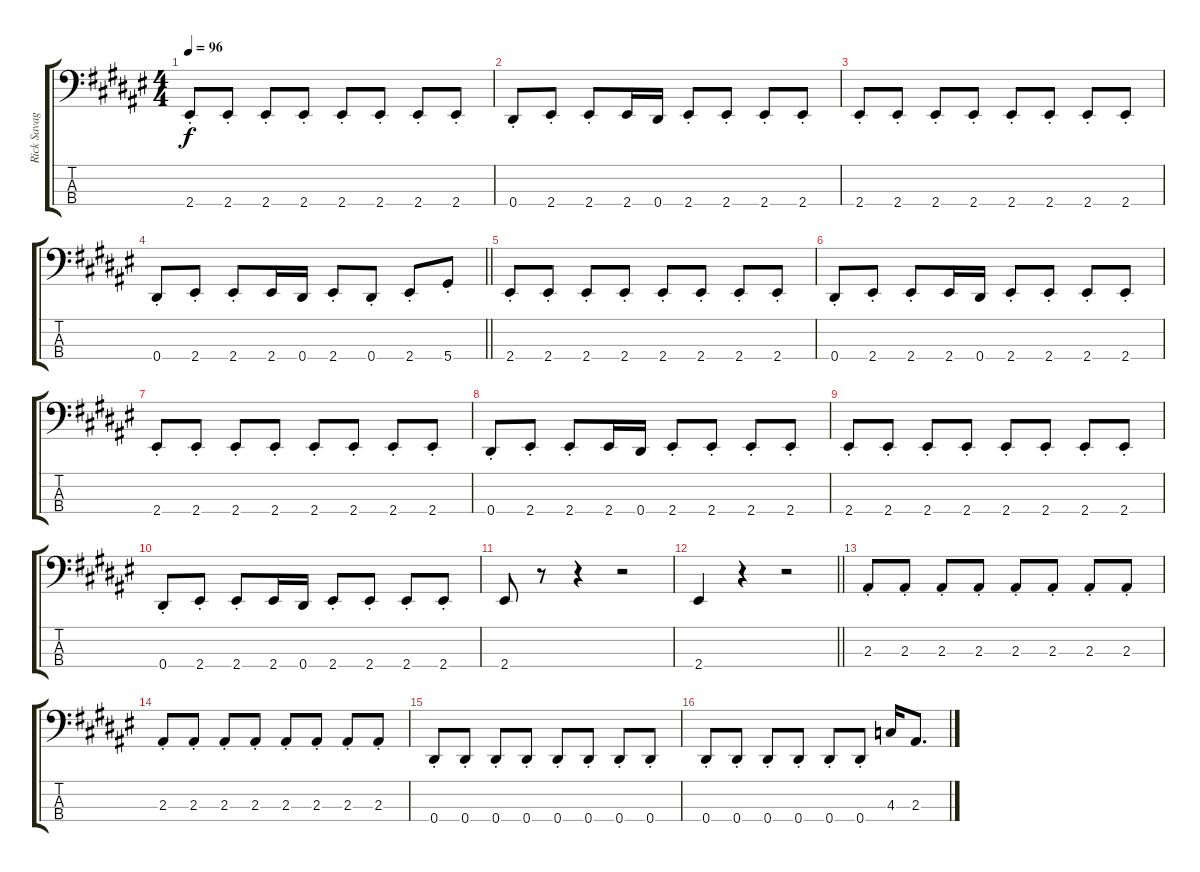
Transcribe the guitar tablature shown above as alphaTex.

\track ("Rick Savage" "Rick Savag") {instrument electricbassfinger}
\staff {score tabs}
\tuning (Gb2 Db2 Ab1 Eb1) {hide}
\ts (4 4)
\tempo 96
\clef f4
\ks f#
2.4{st}.8{dy f} 2.4{st}.8 2.4{st}.8 2.4{st}.8 2.4{st}.8 2.4{st}.8 2.4{st}.8 2.4{st}.8 |
0.4{st}.8 2.4{st}.8 2.4{st}.8 2.4.16 0.4.16 2.4{st}.8 2.4{st}.8 2.4{st}.8 2.4{st}.8 |
2.4{st}.8 2.4{st}.8 2.4{st}.8 2.4{st}.8 2.4{st}.8 2.4{st}.8 2.4{st}.8 2.4{st}.8 |
\barLineRight lightlight
0.4{st}.8 2.4{st}.8 2.4{st}.8 2.4.16 0.4.16 2.4{st}.8 0.4{st}.8 2.4{st}.8 5.4{st}.8 |
2.4{st}.8 2.4{st}.8 2.4{st}.8 2.4{st}.8 2.4{st}.8 2.4{st}.8 2.4{st}.8 2.4{st}.8 |
0.4{st}.8 2.4{st}.8 2.4{st}.8 2.4.16 0.4.16 2.4{st}.8 2.4{st}.8 2.4{st}.8 2.4{st}.8 |
2.4{st}.8 2.4{st}.8 2.4{st}.8 2.4{st}.8 2.4{st}.8 2.4{st}.8 2.4{st}.8 2.4{st}.8 |
0.4{st}.8 2.4{st}.8 2.4{st}.8 2.4.16 0.4.16 2.4{st}.8 2.4{st}.8 2.4{st}.8 2.4{st}.8 |
2.4{st}.8 2.4{st}.8 2.4{st}.8 2.4{st}.8 2.4{st}.8 2.4{st}.8 2.4{st}.8 2.4{st}.8 |
0.4{st}.8 2.4{st}.8 2.4{st}.8 2.4.16 0.4.16 2.4{st}.8 2.4{st}.8 2.4{st}.8 2.4{st}.8 |
2.4.8 r.8 r.4 r.2 |
\barLineRight lightlight
2.4.4 r.4 r.2 |
2.3{st}.8 2.3{st}.8 2.3{st}.8 2.3{st}.8 2.3{st}.8 2.3{st}.8 2.3{st}.8 2.3{st}.8 |
2.3{st}.8 2.3{st}.8 2.3{st}.8 2.3{st}.8 2.3{st}.8 2.3{st}.8 2.3{st}.8 2.3{st}.8 |
0.4{st}.8 0.4{st}.8 0.4{st}.8 0.4{st}.8 0.4{st}.8 0.4{st}.8 0.4{st}.8 0.4{st}.8 |
0.4{st}.8 0.4{st}.8 0.4{st}.8 0.4{st}.8 0.4{st}.8 0.4{st}.8 4.3.16 2.3.8{d}
